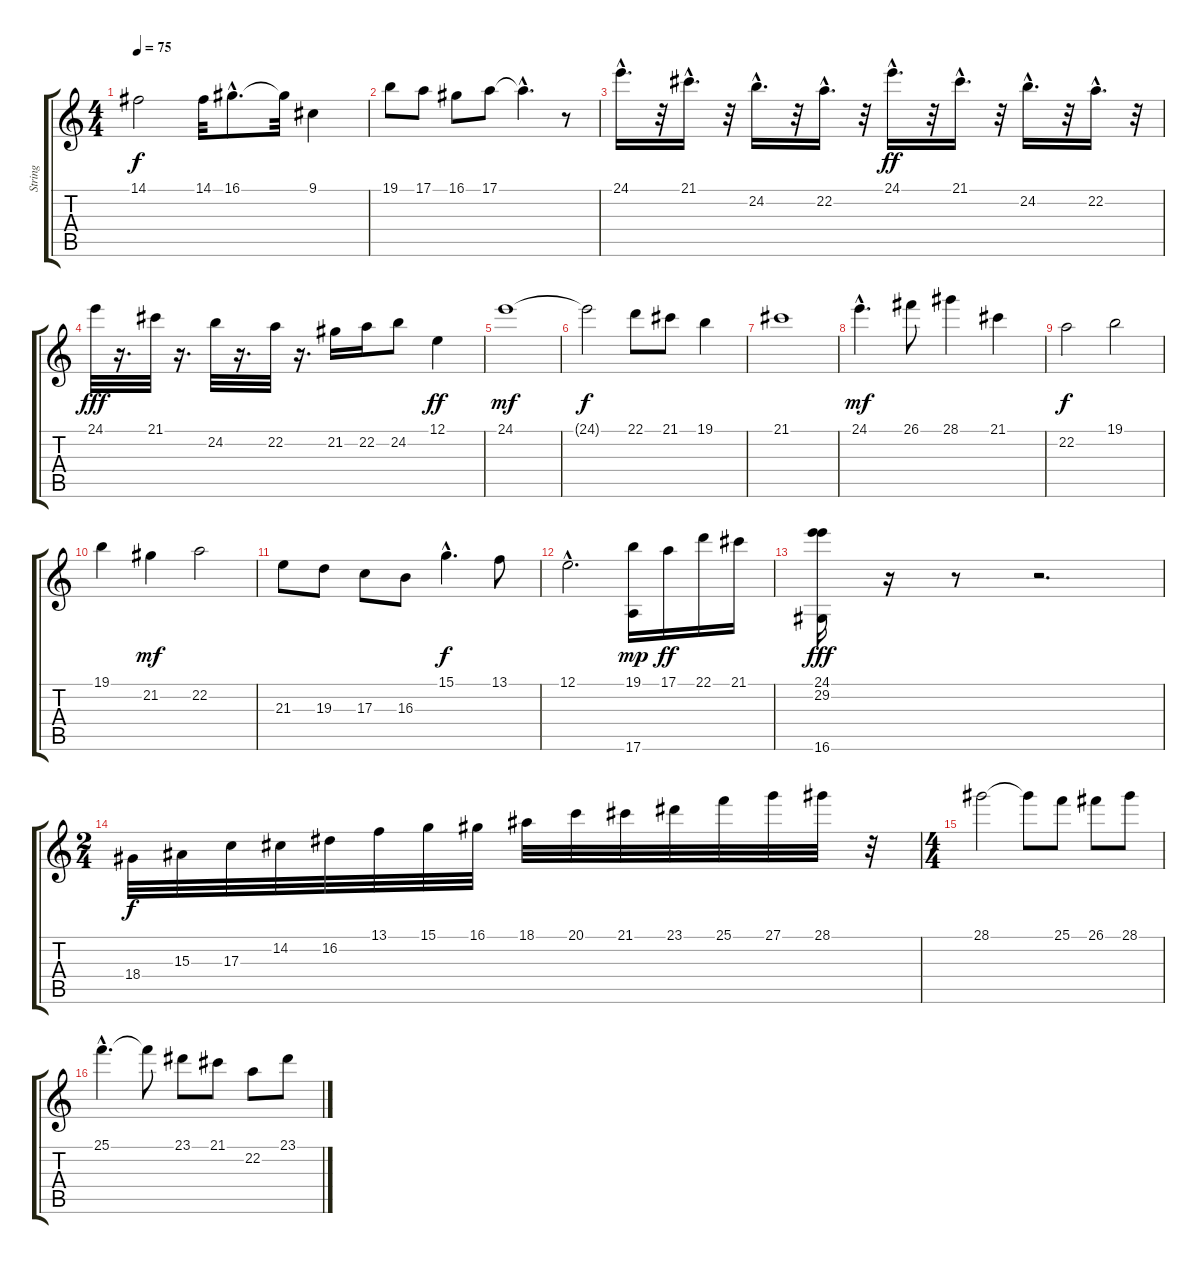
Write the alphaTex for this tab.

\track ("String" "String") {instrument stringensemble1}
\staff {score tabs}
\tuning (E4 B3 G3 D3 A2 E2) {hide}
\ts (4 4)
\tempo 75
\clef g2
\ks c
14.1.2{dy f} 14.1.32 16.1{hac}.8{d} 16.1{t}.32 9.1.4 |
19.1.8 17.1.8 16.1.8 17.1.8 17.1{hac t}.4{d} r.8 |
24.1{hac}.16{d} r.32 21.1{hac}.16{d} r.32 24.2{hac}.16{d} r.32 22.2{hac}.16{d} r.32 24.1{hac}.16{d dy ff} r.32 21.1{hac}.16{d} r.32 24.2{hac}.16{d} r.32 22.2{hac}.16{d} r.32 |
24.1.32{dy fff volume 16} r.16{d} 21.1.32 r.16{d} 24.2.32 r.16{d} 22.2.32 r.16{d} 21.2.16 22.2.16 24.2.8 12.1.4{dy ff} |
24.1.1{dy mf volume 13} |
24.1{t}.2{dy f} 22.1.8 21.1.8 19.1.4 |
21.1.1 |
24.1{hac}.4{d dy mf} 26.1.8 28.1.4 21.1.4 |
22.2.2{dy f} 19.1.2 |
19.1.4 21.2.4{dy mf} 22.2.2 |
21.3.8 19.3.8 17.3.8 16.3.8 15.1{hac}.4{d dy f} 13.1.8 |
12.1{hac}.2{d} (19.1 17.6).16{dy mp} 17.1.16{dy ff} 22.1.16 21.1.16 |
(24.1 29.2 16.6).16{dy fff} r.16 r.8 r.2{d} |
\ts (2 4)
18.4.32{dy f} 15.3.32 17.3.32 14.2.32 16.2.32 13.1.32 15.1.32 16.1.32 18.1.32 20.1.32 21.1.32 23.1.32 25.1.32 27.1.32 28.1.32 r.32 |
\ts (4 4)
28.1.2 28.1{t}.8 25.1.8 26.1.8 28.1.8 |
25.1{hac}.4{d} 25.1{t}.8 23.1.8 21.1.8 22.2.8 23.1.8
